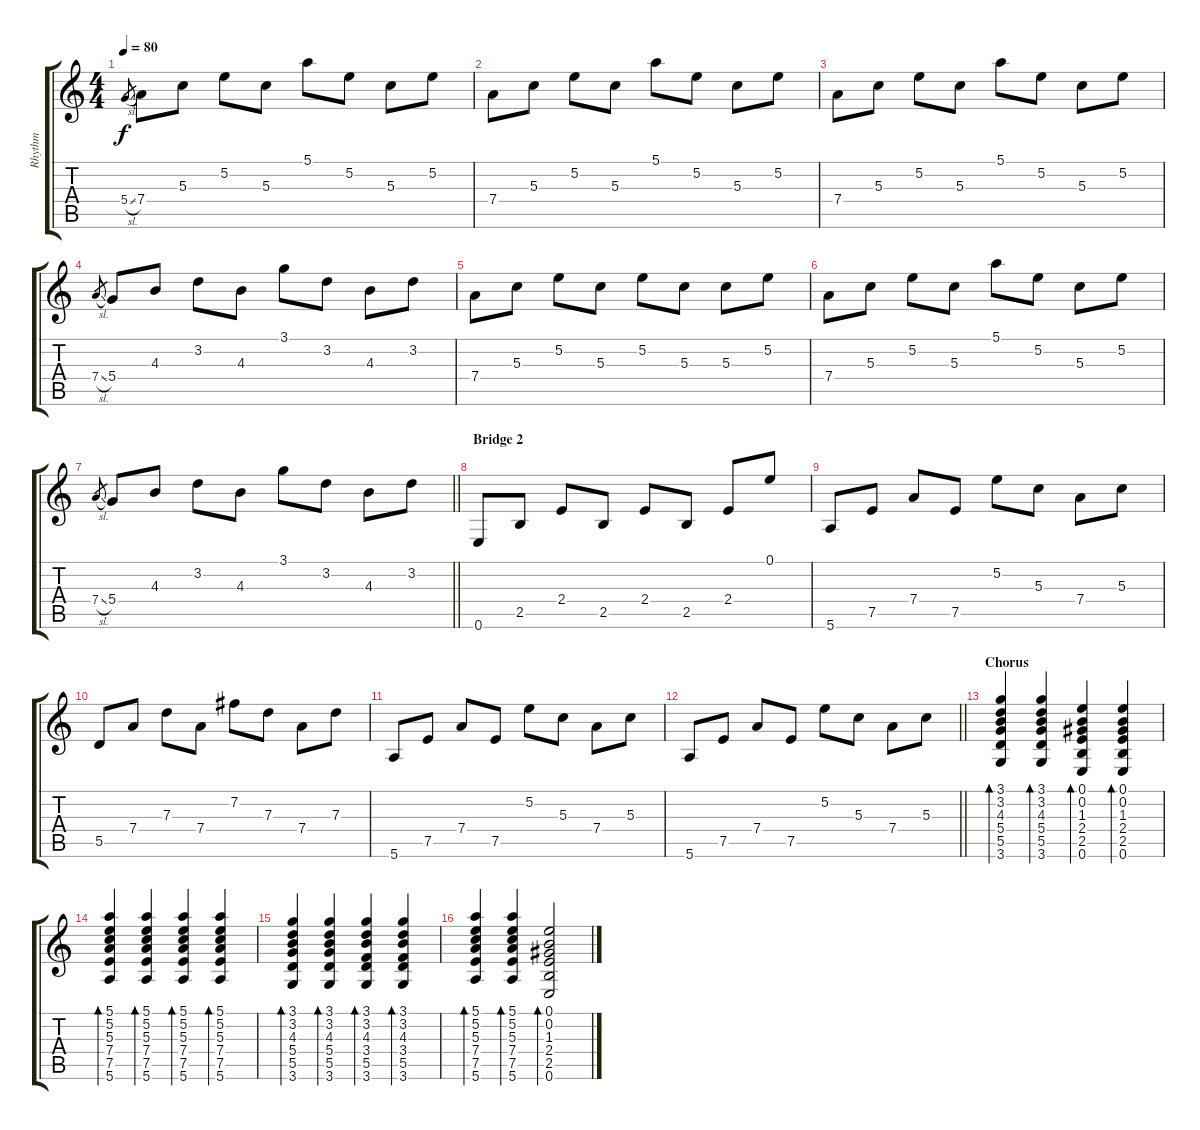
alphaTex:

\track ("Rhythm" "Rhythm") {instrument acousticguitarnylon}
\staff {score tabs}
\tuning (E4 B3 G3 D3 A2 E2) {hide}
\ts (4 4)
\tempo 80
\clef g2
\ks c
5.4{sl}.8{gr dy f} 7.4.8 5.3.8 5.2.8 5.3.8 5.1.8 5.2.8 5.3.8 5.2.8 |
7.4.8 5.3.8 5.2.8 5.3.8 5.1.8 5.2.8 5.3.8 5.2.8 |
7.4.8 5.3.8 5.2.8 5.3.8 5.1.8 5.2.8 5.3.8 5.2.8 |
7.4{sl}.8{gr} 5.4.8 4.3.8 3.2.8 4.3.8 3.1.8 3.2.8 4.3.8 3.2.8 |
7.4.8 5.3.8 5.2.8 5.3.8 5.2.8 5.3.8 5.3.8 5.2.8 |
7.4.8 5.3.8 5.2.8 5.3.8 5.1.8 5.2.8 5.3.8 5.2.8 |
\barLineRight lightlight
7.4{sl}.8{gr} 5.4.8 4.3.8 3.2.8 4.3.8 3.1.8 3.2.8 4.3.8 3.2.8 |
\section ("" "Bridge 2")
0.6.8 2.5.8 2.4.8 2.5.8 2.4.8 2.5.8 2.4.8 0.1.8 |
5.6.8 7.5.8 7.4.8 7.5.8 5.2.8 5.3.8 7.4.8 5.3.8 |
5.5.8 7.4.8 7.3.8 7.4.8 7.2.8 7.3.8 7.4.8 7.3.8 |
5.6.8 7.5.8 7.4.8 7.5.8 5.2.8 5.3.8 7.4.8 5.3.8 |
\barLineRight lightlight
5.6.8 7.5.8 7.4.8 7.5.8 5.2.8 5.3.8 7.4.8 5.3.8 |
\section ("" "Chorus")
(3.1 3.2 4.3 5.4 5.5 3.6).4{bd 120} (3.1 3.2 4.3 5.4 5.5 3.6).4{bd 120} (0.1 0.2 1.3 2.4 2.5 0.6).4{bd 120} (0.1 0.2 1.3 2.4 2.5 0.6).4{bd 120} |
(5.1 5.2 5.3 7.4 7.5 5.6).4{bd 120} (5.1 5.2 5.3 7.4 7.5 5.6).4{bd 120} (5.1 5.2 5.3 7.4 7.5 5.6).4{bd 120} (5.1 5.2 5.3 7.4 7.5 5.6).4{bd 120} |
(3.1 3.2 4.3 5.4 5.5 3.6).4{bd 120} (3.1 3.2 4.3 5.4 5.5 3.6).4{bd 120} (3.1 3.2 4.3 3.4 5.5 3.6).4{bd 120} (3.1 3.2 4.3 3.4 5.5 3.6).4{bd 120} |
(5.1 5.2 5.3 7.4 7.5 5.6).4{bd 120} (5.1 5.2 5.3 7.4 7.5 5.6).4{bd 120} (0.1 0.2 1.3 2.4 2.5 0.6).2{bd 120}
